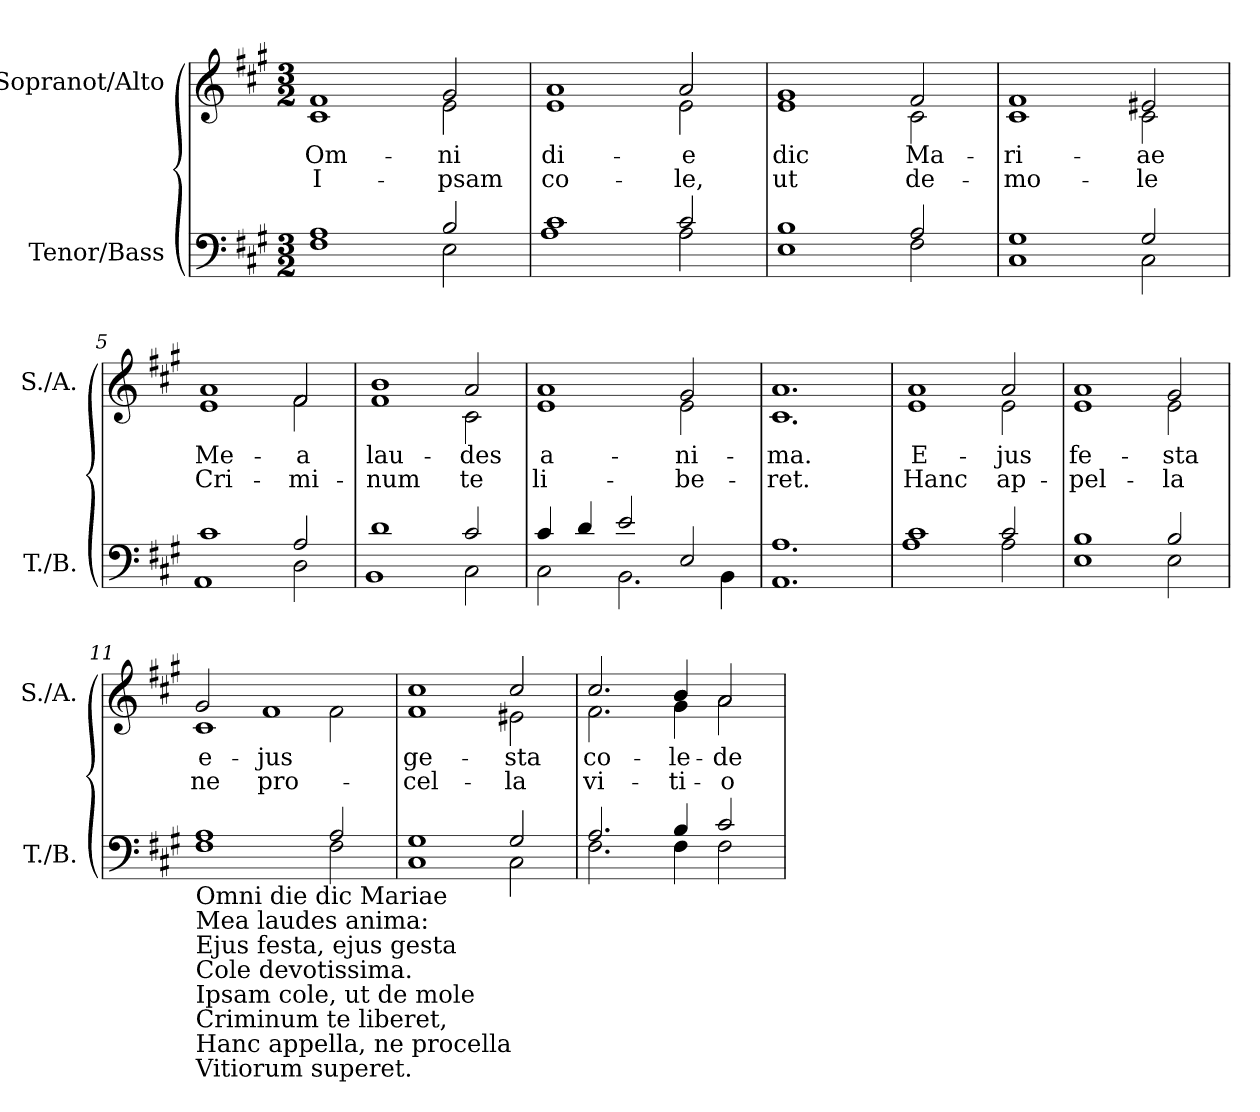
**kern	**kern	**text	**text
*part2	*part1	*part1	*part1
*staff2	*staff1	*staff1	*staff1
*I"Tenor/Bass	*I"Sopranot/Alto	*	*
*I'T./B.	*I'S./A.	*	*
*clefF4	*clefG2	*	*
*k[f#c#g#]	*k[f#c#g#]	*	*
*M3/2	*M3/2	*	*
*MM240	*MM240	*	*
=1	=1	=1	=1
*^	*	*	*
*	*^	*	*	*
!	!	!	!	!LO:LY:b	!LO:LY:b
*	*	*	*^	*	*
1ryy	1A	1F#	1f#	1c#	Om-	I-
!	!	!	!	!	!LO:LY:b	!LO:LY:b
2ryy	2B/	2E\	2g#/	2e\	-ni	-psam
=2	=2	=2	=2	=2	=2	=2
!	!	!	!	!	!LO:LY:b	!LO:LY:b
1ryy	1c#	1A	1a	1e	di-	co-
!	!	!	!	!	!LO:LY:b	!LO:LY:b
2ryy	2c#/	2A\	2a/	2e\	-e	-le,
=3	=3	=3	=3	=3	=3	=3
!	!	!	!	!	!LO:LY:b	!LO:LY:b
1ryy	1B	1E	1g#	1e	dic	ut
!	!	!	!	!	!LO:LY:b	!LO:LY:b
2ryy	2A/	2F#\	2f#/	2c#\	Ma-	de-
=4	=4	=4	=4	=4	=4	=4
!	!	!	!	!	!LO:LY:b	!LO:LY:b
1ryy	1G#	1C#	1f#	1c#	-ri-	-mo-
!	!	!	!	!	!LO:LY:b	!LO:LY:b
2ryy	2G#/	2C#\	2e#X/	2c#\	-ae	-le
=5	=5	=5	=5	=5	=5	=5
!	!	!	!	!	!LO:LY:b	!LO:LY:b
1ryy	1c#	1AA	1a	1e	Me-	Cri-
!	!	!	!	!	!LO:LY:b	!LO:LY:b
2ryy	2A/	2D\	2f#/	2f#\	-a	-mi-
!!LO:LB:g=z	!!
=6	=6	=6	=6	=6	=6	=6
!	!	!	!	!	!LO:LY:b	!LO:LY:b
1ryy	1d	1BB	1b	1f#	lau-	-num
!	!	!	!	!	!LO:LY:b	!LO:LY:b
2ryy	2c#/	2C#\	2a/	2c#\	-des	te
=7	=7	=7	=7	=7	=7	=7
!	!	!	!	!	!LO:LY:b	!LO:LY:b
2ryy	4c#/	2C#\	1a	1e	a-	li-
.	4d/	.	.	.	.	.
2.ryy	2e/	2.BB\	.	.	.	.
!	!	!	!	!	!LO:LY:b	!LO:LY:b
.	2E/	.	2g#/	2e\	-ni-	-be-
4ryy	.	4BB\	.	.	.	.
=8	=8	=8	=8	=8	=8	=8
!	!	!	!	!	!LO:LY:b	!LO:LY:b
1.ryy	1.A	1.AA	1.a	1.c#	-ma.	-ret.
=9	=9	=9	=9	=9	=9	=9
!	!	!	!	!	!LO:LY:b	!LO:LY:b
1ryy	1c#	1A	1a	1e	E-	Hanc
!	!	!	!	!	!LO:LY:b	!LO:LY:b
2ryy	2c#/	2A\	2a/	2e\	-jus	ap-
=10	=10	=10	=10	=10	=10	=10
!	!	!	!	!	!LO:LY:b	!LO:LY:b
1ryy	1B	1E	1a	1e	fe-	-pel-
!	!	!	!	!	!LO:LY:b	!LO:LY:b
2ryy	2B/	2E\	2g#/	2e\	-sta	-la
!!LO:LB:g=z	!!
=11	=11	=11	=11	=11	=11	=11
!LO:TX:b:t=Omni die dic Mariae	!	!	!	!	!	!
!LO:TX:b:t=Mea laudes anima&colon;	!	!	!	!	!	!
!LO:TX:b:t=Ejus festa, ejus gesta	!	!	!	!	!	!
!LO:TX:b:t=Cole devotissima.	!	!	!	!	!	!
!LO:TX:b:t=Ipsam cole, ut de mole	!	!	!	!	!	!
!LO:TX:b:t=Criminum te liberet,	!	!	!	!	!	!
!LO:TX:b:t=Hanc appella, ne procella	!	!	!	!	!	!
!LO:TX:b:t=Vitiorum superet.	!	!	!	!	!	!
!	!	!	!	!	!LO:LY:b	!LO:LY:b
1ryy	1A	1F#	2g#/	1c#	e-	ne
!	!	!	!	!	!LO:LY:b	!LO:LY:b
.	.	.	1f#	.	-jus	pro-
2ryy	2A/	2F#\	.	2f#\	.	.
=12	=12	=12	=12	=12	=12	=12
!	!	!	!	!	!LO:LY:b	!LO:LY:b
1ryy	1G#	1C#	1cc#	1f#	ge-	-cel-
!	!	!	!	!	!LO:LY:b	!LO:LY:b
2ryy	2G#/	2C#\	2cc#/	2e#X\	-sta	-la
=13	=13	=13	=13	=13	=13	=13
!	!	!	!	!	!LO:LY:b	!LO:LY:b
2.ryy	2.A/	2.F#\	2.cc#/	2.f#\	co-	vi-
!	!	!	!	!	!LO:LY:b	!LO:LY:b
4ryy	4B/	4F#\	4b/	4g#\	-le-	-ti-
!	!	!	!	!	!LO:LY:b	!LO:LY:b
2ryy	2c#/	2F#\	2a/	2a\	-de	-o-
*v	*v	*v	*	*	*	*
*	*v	*v	*	*
=	=	=	=
*-	*-	*-	*-
